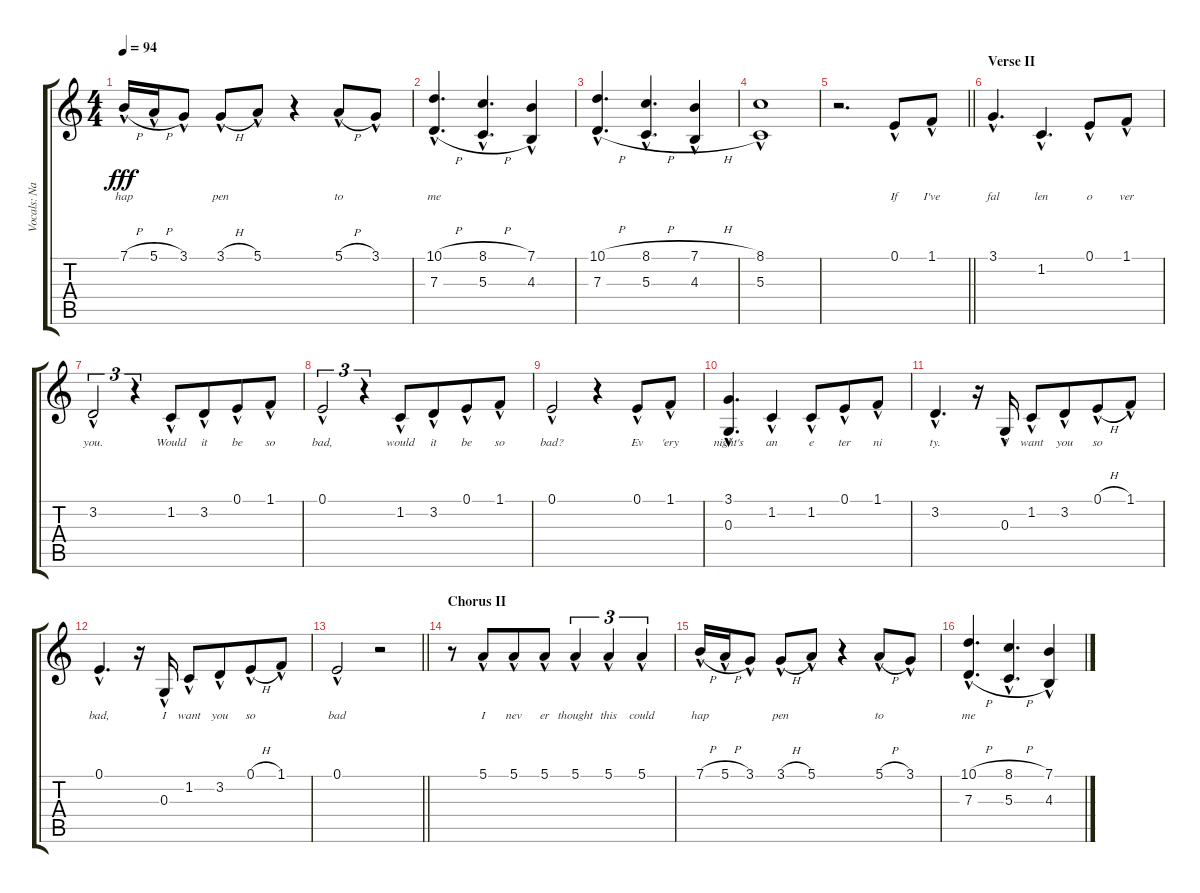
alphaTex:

\track ("Vocals: Nancy" "Vocals: Na") {instrument lead2sawtooth}
\staff {score tabs}
\tuning (E4 B3 G3 D3 A2 E2) {hide}
\ts (4 4)
\tempo 94
\clef g2
\ks c
7.1{h hac}.16{lyrics (0 "hap") lyrics (1 "") lyrics (2 "") lyrics (3 "") lyrics (4 "") dy fff} 5.1{h hac}.16{lyrics (0 "") lyrics (1 "") lyrics (2 "") lyrics (3 "") lyrics (4 "")} 3.1{hac}.8{lyrics (0 "") lyrics (1 "") lyrics (2 "") lyrics (3 "") lyrics (4 "") beam split} 3.1{h hac}.8{lyrics (0 "pen") lyrics (1 "") lyrics (2 "") lyrics (3 "") lyrics (4 "")} 5.1{hac}.8{lyrics (0 "") lyrics (1 "") lyrics (2 "") lyrics (3 "") lyrics (4 "")} r.4 5.1{h hac}.8{lyrics (0 "to") lyrics (1 "") lyrics (2 "") lyrics (3 "") lyrics (4 "")} 3.1{hac}.8{lyrics (0 "") lyrics (1 "") lyrics (2 "") lyrics (3 "") lyrics (4 "")} |
(10.1{h hac} 7.3{h hac}).4{d lyrics (0 "me") lyrics (1 "") lyrics (2 "") lyrics (3 "") lyrics (4 "")} (8.1{h hac} 5.3{h hac}).4{d lyrics (0 "") lyrics (1 "") lyrics (2 "") lyrics (3 "") lyrics (4 "")} (7.1{hac} 4.3{hac}).4{lyrics (0 "") lyrics (1 "") lyrics (2 "") lyrics (3 "") lyrics (4 "")} |
(10.1{h hac} 7.3{h hac}).4{d lyrics (0 "") lyrics (1 "") lyrics (2 "") lyrics (3 "") lyrics (4 "")} (8.1{h hac} 5.3{h hac}).4{d lyrics (0 "") lyrics (1 "") lyrics (2 "") lyrics (3 "") lyrics (4 "")} (7.1{h hac} 4.3{h hac}).4{lyrics (0 "") lyrics (1 "") lyrics (2 "") lyrics (3 "") lyrics (4 "")} |
(8.1{hac} 5.3{hac}).1{lyrics (0 "") lyrics (1 "") lyrics (2 "") lyrics (3 "") lyrics (4 "")} |
\barLineRight lightlight
r.2{d} 0.1{hac}.8{lyrics (0 "If") lyrics (1 "") lyrics (2 "") lyrics (3 "") lyrics (4 "")} 1.1{hac}.8{lyrics (0 "I've") lyrics (1 "") lyrics (2 "") lyrics (3 "") lyrics (4 "")} |
\section ("" "Verse II")
3.1{hac}.4{d lyrics (0 "fal") lyrics (1 "") lyrics (2 "") lyrics (3 "") lyrics (4 "")} 1.2{hac}.4{d lyrics (0 "len") lyrics (1 "") lyrics (2 "") lyrics (3 "") lyrics (4 "")} 0.1{hac}.8{lyrics (0 "o") lyrics (1 "") lyrics (2 "") lyrics (3 "") lyrics (4 "")} 1.1{hac}.8{lyrics (0 "ver") lyrics (1 "") lyrics (2 "") lyrics (3 "") lyrics (4 "")} |
3.2{hac}.2{tu (3 2) lyrics (0 "you.") lyrics (1 "") lyrics (2 "") lyrics (3 "") lyrics (4 "")} r.4{tu (3 2)} 1.2{hac}.8{lyrics (0 "Would") lyrics (1 "") lyrics (2 "") lyrics (3 "") lyrics (4 "")} 3.2{hac}.8{lyrics (0 "it") lyrics (1 "") lyrics (2 "") lyrics (3 "") lyrics (4 "") beam merge} 0.1{hac}.8{lyrics (0 "be") lyrics (1 "") lyrics (2 "") lyrics (3 "") lyrics (4 "")} 1.1{hac}.8{lyrics (0 "so") lyrics (1 "") lyrics (2 "") lyrics (3 "") lyrics (4 "")} |
0.1{hac}.2{tu (3 2) lyrics (0 "bad,") lyrics (1 "") lyrics (2 "") lyrics (3 "") lyrics (4 "")} r.4{tu (3 2)} 1.2{hac}.8{lyrics (0 "would") lyrics (1 "") lyrics (2 "") lyrics (3 "") lyrics (4 "")} 3.2{hac}.8{lyrics (0 "it") lyrics (1 "") lyrics (2 "") lyrics (3 "") lyrics (4 "") beam merge} 0.1{hac}.8{lyrics (0 "be") lyrics (1 "") lyrics (2 "") lyrics (3 "") lyrics (4 "")} 1.1{hac}.8{lyrics (0 "so") lyrics (1 "") lyrics (2 "") lyrics (3 "") lyrics (4 "")} |
0.1{hac}.2{lyrics (0 "bad?") lyrics (1 "") lyrics (2 "") lyrics (3 "") lyrics (4 "")} r.4 0.1{hac}.8{lyrics (0 "Ev") lyrics (1 "") lyrics (2 "") lyrics (3 "") lyrics (4 "")} 1.1{hac}.8{lyrics (0 "'ery") lyrics (1 "") lyrics (2 "") lyrics (3 "") lyrics (4 "")} |
(3.1{hac} 0.3{hac}).4{d lyrics (0 "night's") lyrics (1 "") lyrics (2 "") lyrics (3 "") lyrics (4 "")} 1.2{hac}.4{lyrics (0 "an") lyrics (1 "") lyrics (2 "") lyrics (3 "") lyrics (4 "")} 1.2{hac}.8{lyrics (0 "e") lyrics (1 "") lyrics (2 "") lyrics (3 "") lyrics (4 "") beam merge} 0.1{hac}.8{lyrics (0 "ter") lyrics (1 "") lyrics (2 "") lyrics (3 "") lyrics (4 "")} 1.1{hac}.8{lyrics (0 "ni") lyrics (1 "") lyrics (2 "") lyrics (3 "") lyrics (4 "")} |
3.2{hac}.4{d lyrics (0 "ty.") lyrics (1 "") lyrics (2 "") lyrics (3 "") lyrics (4 "")} r.16 0.3{hac}.16{lyrics (0 "I") lyrics (1 "") lyrics (2 "") lyrics (3 "") lyrics (4 "") beam split} 1.2{hac}.8{lyrics (0 "want") lyrics (1 "") lyrics (2 "") lyrics (3 "") lyrics (4 "")} 3.2{hac}.8{lyrics (0 "you") lyrics (1 "") lyrics (2 "") lyrics (3 "") lyrics (4 "") beam merge} 0.1{h hac}.8{lyrics (0 "so") lyrics (1 "") lyrics (2 "") lyrics (3 "") lyrics (4 "")} 1.1{hac}.8{lyrics (0 "") lyrics (1 "") lyrics (2 "") lyrics (3 "") lyrics (4 "")} |
0.1{hac}.4{d lyrics (0 "bad,") lyrics (1 "") lyrics (2 "") lyrics (3 "") lyrics (4 "")} r.16 0.3{hac}.16{lyrics (0 "I") lyrics (1 "") lyrics (2 "") lyrics (3 "") lyrics (4 "") beam split} 1.2{hac}.8{lyrics (0 "want") lyrics (1 "") lyrics (2 "") lyrics (3 "") lyrics (4 "")} 3.2{hac}.8{lyrics (0 "you") lyrics (1 "") lyrics (2 "") lyrics (3 "") lyrics (4 "") beam merge} 0.1{h hac}.8{lyrics (0 "so") lyrics (1 "") lyrics (2 "") lyrics (3 "") lyrics (4 "")} 1.1{hac}.8{lyrics (0 "") lyrics (1 "") lyrics (2 "") lyrics (3 "") lyrics (4 "")} |
\barLineRight lightlight
0.1{hac}.2{lyrics (0 "bad") lyrics (1 "") lyrics (2 "") lyrics (3 "") lyrics (4 "")} r.2 |
\section ("" "Chorus II")
r.8 5.1{hac}.8{lyrics (0 "I") lyrics (1 "") lyrics (2 "") lyrics (3 "") lyrics (4 "") beam merge} 5.1{hac}.8{lyrics (0 "nev") lyrics (1 "") lyrics (2 "") lyrics (3 "") lyrics (4 "")} 5.1{hac}.8{lyrics (0 "er") lyrics (1 "") lyrics (2 "") lyrics (3 "") lyrics (4 "")} 5.1{hac}.4{tu (3 2) lyrics (0 "thought") lyrics (1 "") lyrics (2 "") lyrics (3 "") lyrics (4 "")} 5.1{hac}.4{tu (3 2) lyrics (0 "this") lyrics (1 "") lyrics (2 "") lyrics (3 "") lyrics (4 "")} 5.1{hac}.4{tu (3 2) lyrics (0 "could") lyrics (1 "") lyrics (2 "") lyrics (3 "") lyrics (4 "")} |
7.1{h hac}.16{lyrics (0 "hap") lyrics (1 "") lyrics (2 "") lyrics (3 "") lyrics (4 "")} 5.1{h hac}.16{lyrics (0 "") lyrics (1 "") lyrics (2 "") lyrics (3 "") lyrics (4 "")} 3.1{hac}.8{lyrics (0 "") lyrics (1 "") lyrics (2 "") lyrics (3 "") lyrics (4 "") beam split} 3.1{h hac}.8{lyrics (0 "pen") lyrics (1 "") lyrics (2 "") lyrics (3 "") lyrics (4 "")} 5.1{hac}.8{lyrics (0 "") lyrics (1 "") lyrics (2 "") lyrics (3 "") lyrics (4 "")} r.4 5.1{h hac}.8{lyrics (0 "to") lyrics (1 "") lyrics (2 "") lyrics (3 "") lyrics (4 "")} 3.1{hac}.8{lyrics (0 "") lyrics (1 "") lyrics (2 "") lyrics (3 "") lyrics (4 "")} |
(10.1{h hac} 7.3{h hac}).4{d lyrics (0 "me") lyrics (1 "") lyrics (2 "") lyrics (3 "") lyrics (4 "")} (8.1{h hac} 5.3{h hac}).4{d lyrics (0 "") lyrics (1 "") lyrics (2 "") lyrics (3 "") lyrics (4 "")} (7.1{hac} 4.3{hac}).4{lyrics (0 "") lyrics (1 "") lyrics (2 "") lyrics (3 "") lyrics (4 "")}
